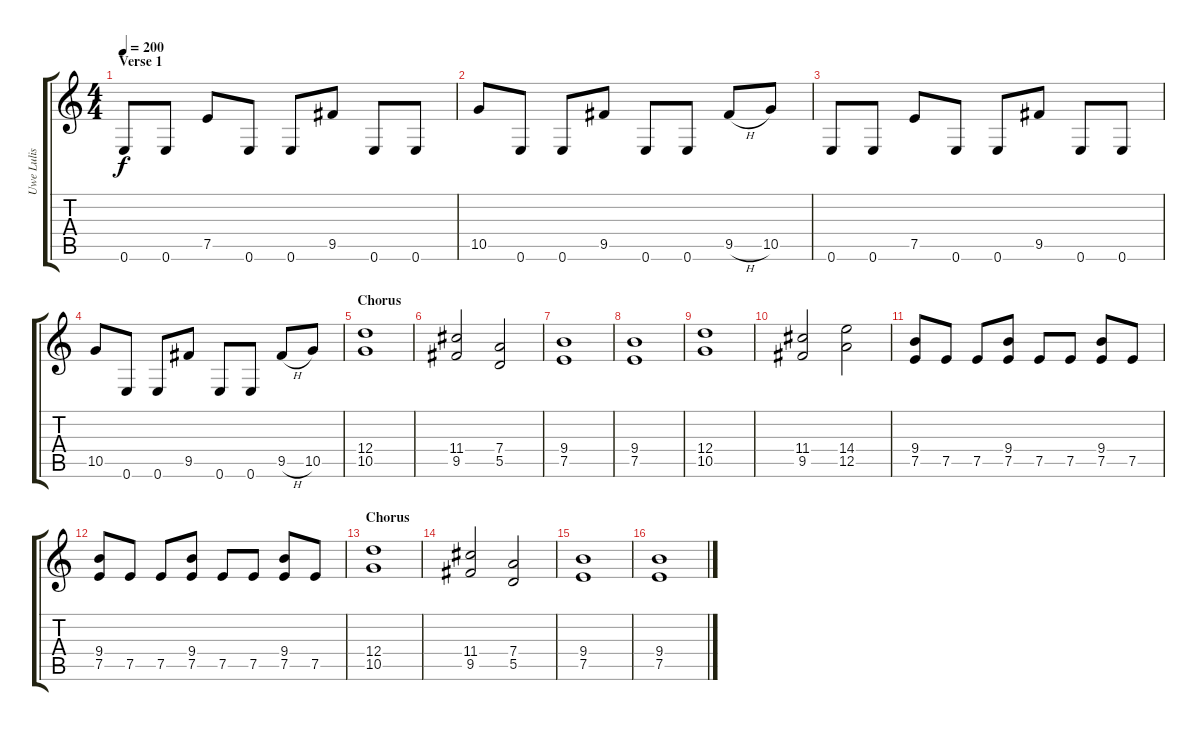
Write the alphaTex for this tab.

\track ("Uwe Lulis (Rhythm Guitar)" "Uwe Lulis ") {instrument distortionguitar}
\staff {score tabs}
\tuning (E4 B3 G3 D3 A2 E2) {hide}
\ts (4 4)
\section ("" "Verse 1")
\tempo 200
\clef g2
\ks c
0.6.8{dy f volume 16} 0.6.8 7.5.8 0.6.8 0.6.8 9.5.8 0.6.8 0.6.8 |
10.5.8 0.6.8 0.6.8 9.5.8 0.6.8 0.6.8 9.5{h}.8 10.5.8 |
0.6.8 0.6.8 7.5.8 0.6.8 0.6.8 9.5.8 0.6.8 0.6.8 |
10.5.8 0.6.8 0.6.8 9.5.8 0.6.8 0.6.8 9.5{h}.8 10.5.8 |
\section ("" "Chorus")
(12.4 10.5).1 |
(11.4 9.5).2 (7.4 5.5).2 |
(9.4 7.5).1 |
(9.4 7.5).1 |
(12.4 10.5).1 |
(11.4 9.5).2 (14.4 12.5).2 |
(9.4 7.5).8 7.5.8 7.5.8 (9.4 7.5).8 7.5.8 7.5.8 (9.4 7.5).8 7.5.8 |
(9.4 7.5).8 7.5.8 7.5.8 (9.4 7.5).8 7.5.8 7.5.8 (9.4 7.5).8 7.5.8 |
\section ("" "Chorus")
(12.4 10.5).1 |
(11.4 9.5).2 (7.4 5.5).2 |
(9.4 7.5).1 |
(9.4 7.5).1
